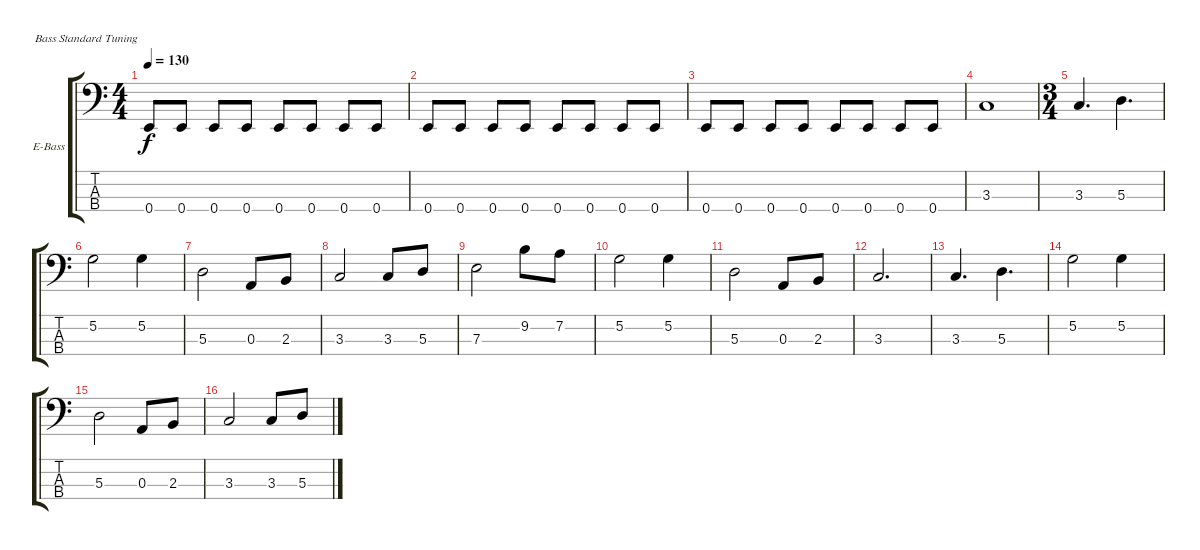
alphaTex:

\defaultSystemsLayout 4
\bracketExtendMode groupsimilarinstruments
\firstSystemTrackNameOrientation horizontal
\otherSystemsTrackNameOrientation horizontal
\chordDiagramsInScore
\track ("Electric Bass" "E-Bass") {instrument electricbassfinger}
\staff {score tabs}
\tuning (G2 D2 A1 E1)
\ts (4 4)
\tempo 130
\clef f4
\ks c
0.4.8{dy f} 0.4.8 0.4.8 0.4.8 0.4.8 0.4.8 0.4.8 0.4.8 |
0.4.8 0.4.8 0.4.8 0.4.8 0.4.8 0.4.8 0.4.8 0.4.8 |
0.4.8 0.4.8 0.4.8 0.4.8 0.4.8 0.4.8 0.4.8 0.4.8 |
3.3.1 |
\ts (3 4)
3.3.4{d} 5.3.4{d} |
5.2.2 5.2.4 |
5.3.2 0.3.8 2.3.8 |
3.3.2 3.3.8 5.3.8 |
7.3.2 9.2.8 7.2.8 |
5.2.2 5.2.4 |
5.3.2 0.3.8 2.3.8 |
3.3.2{d} |
3.3.4{d} 5.3.4{d} |
5.2.2 5.2.4 |
5.3.2 0.3.8 2.3.8 |
3.3.2 3.3.8 5.3.8
